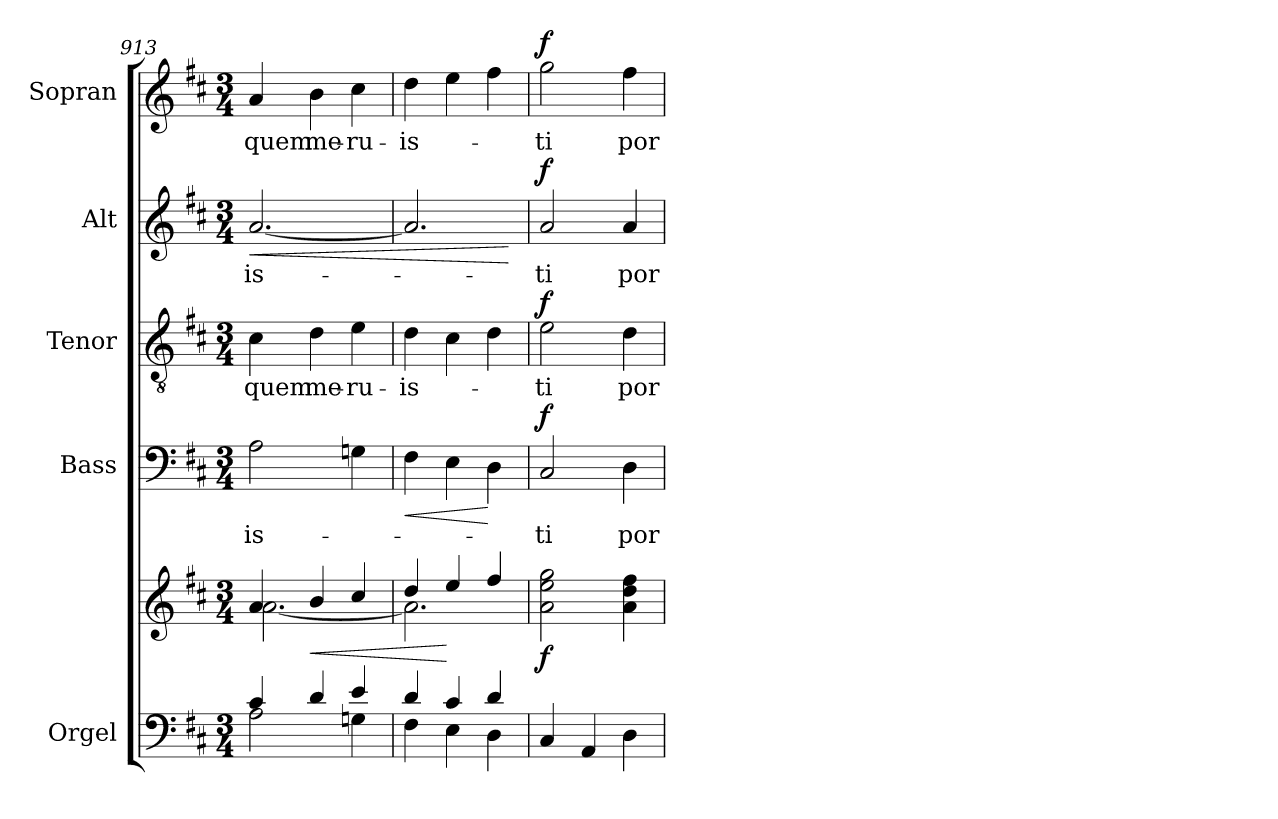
**kern	**kern	**dynam	**kern	**text	**dynam	**kern	**text	**dynam	**kern	**text	**dynam	**kern	**text	**dynam
*part5	*part5	*part5	*part4	*part4	*part4	*part3	*part3	*part3	*part2	*part2	*part2	*part1	*part1	*part1
*staff6	*staff5	*staff5/6	*staff4	*staff4	*staff4	*staff3	*staff3	*staff3	*staff2	*staff2	*staff2	*staff1	*staff1	*staff1
*I"Orgel	*	*	*I"Bass	*	*	*I"Tenor	*	*	*I"Alt	*	*	*I"Sopran	*	*
*I'Org.	*	*	*I'B.	*	*	*I'T.	*	*	*I'A.	*	*	*I'S.	*	*
*clefF4	*clefG2	*	*clefF4	*	*	*clefGv2	*	*	*clefG2	*	*	*clefG2	*	*
*k[f#c#]	*k[f#c#]	*	*k[f#c#]	*	*	*k[f#c#]	*	*	*k[f#c#]	*	*	*k[f#c#]	*	*
*D:	*D:	*	*D:	*	*	*D:	*	*	*D:	*	*	*D:	*	*
*M3/4	*M3/4	*	*M3/4	*	*	*M3/4	*	*	*M3/4	*	*	*M3/4	*	*
=913	=913	=913	=913	=913	=913	=913	=913	=913	=913	=913	=913	=913	=913	=913
*^	*^	*	*	*	*	*	*	*	*	*	*	*	*	*
!	!	!	!	!	!	!LO:LY:b	!	!	!LO:LY:b	!	!	!LO:LY:b	!LO:HP:b	!	!LO:LY:b	!
4c#/	2A\	4a/	[<2.a\	.	2A\	-is-	.	4c#\	quem	.	[2.a/	-is-	<	4a/	quem	.
!	!	!	!	!LO:HP:b	!	!	!	!	!LO:LY:b	!	!	!	!	!	!LO:LY:b	!
4d/	.	4b/	.	<	.	.	.	4d\	me-	.	.	.	.	4b\	me-	.
!	!	!	!	!	!	!	!	!	!LO:LY:b	!	!	!	!	!	!LO:LY:b	!
4e/	4Gn\	4cc#/	.	.	4Gn\	.	.	4e\	-ru-	.	.	.	.	4cc#\	-ru-	.
=914	=914	=914	=914	=914	=914	=914	=914	=914	=914	=914	=914	=914	=914	=914	=914	=914
!	!	!	!	!	!	!	!LO:HP:b	!	!LO:LY:b	!	!	!	!	!	!LO:LY:b	!
4d/	4F#\	4dd/	2.a\]	.	4F#\	.	<	4d\	-is-	.	2.a/]	.	.	4dd\	-is-	.
4c#/	4E\	4ee/	.	[	4E\	.	.	4c#\	.	.	.	.	.	4ee\	.	.
4d/	4D\	4ff#/	.	.	4D\	.	[	4d\	.	.	.	.	.	4ff#\	.	.
*v	*v	*	*	*	*	*	*	*	*	*	*	*	*	*	*	*
*	*v	*v	*	*	*	*	*	*	*	*	*	*	*	*	*
.	.	.	.	.	.	.	.	.	.	.	[	.	.	.
=915	=915	=915	=915	=915	=915	=915	=915	=915	=915	=915	=915	=915	=915	=915
!	!	!LO:DY:b	!	!LO:LY:b	!LO:DY:a	!	!LO:LY:b	!LO:DY:a	!	!LO:LY:b	!LO:DY:a	!	!LO:LY:b	!LO:DY:a
4C#/	2a\ 2ee\ 2gg\	f	2C#/	-ti	f	2e\	-ti	f	2a/	-ti	f	2gg\	-ti	f
4AA/	.	.	.	.	.	.	.	.	.	.	.	.	.	.
!	!	!	!	!LO:LY:b	!	!	!LO:LY:b	!	!	!LO:LY:b	!	!	!LO:LY:b	!
4D\	4a\ 4dd\ 4ff#\	.	4D\	por-	.	4d\	por-	.	4a/	por-	.	4ff#\	por-	.
=	=	=	=	=	=	=	=	=	=	=	=	=	=	=
*-	*-	*-	*-	*-	*-	*-	*-	*-	*-	*-	*-	*-	*-	*-
